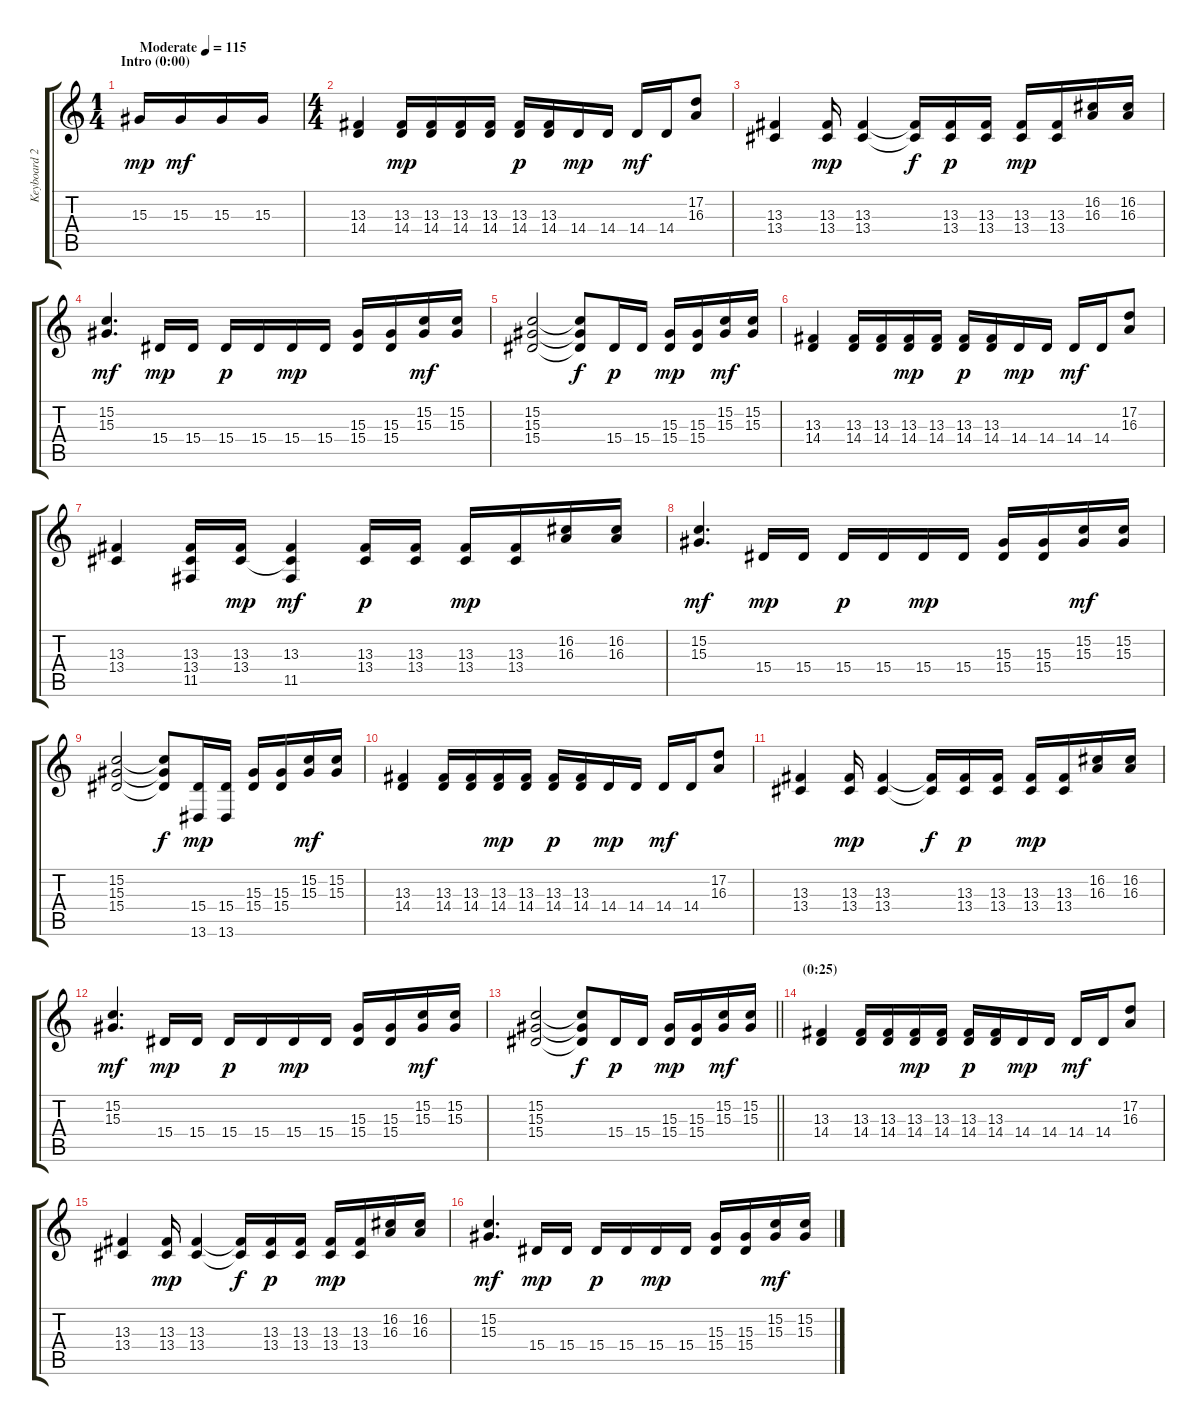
\track ("Keyboard 2" "Keyboard 2") {instrument percussiveorgan}
\staff {score tabs}
\tuning (D4 A3 F3 C3 G2 D2) {hide}
\ts (1 4)
\section ("" "Intro (0:00)")
\tempo (115 "Moderate")
\clef g2
\ks c
15.3.16{dy mp instrument percussiveorgan} 15.3.16{dy mf} 15.3.16 15.3.16 |
\ts (4 4)
(13.3 14.4).4 (13.3 14.4).16{dy mp} (13.3 14.4).16 (13.3 14.4).16 (13.3 14.4).16 (13.3 14.4).16{dy p} (13.3 14.4).16 14.4.16{dy mp} 14.4.16 14.4.16{dy mf} 14.4.16 (17.2 16.3).8 |
(13.3 13.4).4 (13.3 13.4).16{dy mp} (13.3 13.4).4 (13.3{t} 13.4{t}).16{dy f} (13.3 13.4).16{dy p} (13.3 13.4).16 (13.3 13.4).16{dy mp} (13.3 13.4).16 (16.2 16.3).16 (16.2 16.3).16 |
(15.2 15.3).4{d dy mf} 15.4.16{dy mp} 15.4.16 15.4.16{dy p} 15.4.16 15.4.16{dy mp} 15.4.16 (15.3 15.4).16 (15.3 15.4).16 (15.2 15.3).16{dy mf} (15.2 15.3).16 |
(15.2 15.3 15.4).2 (15.2{t} 15.3{t} 15.4{t}).8{dy f} 15.4.16{dy p} 15.4.16 (15.3 15.4).16{dy mp} (15.3 15.4).16 (15.2 15.3).16{dy mf} (15.2 15.3).16 |
(13.3 14.4).4{volume 5} (13.3 14.4).16 (13.3 14.4).16 (13.3 14.4).16{dy mp} (13.3 14.4).16 (13.3 14.4).16{dy p} (13.3 14.4).16 14.4.16{dy mp} 14.4.16 14.4.16{dy mf} 14.4.16 (17.2 16.3).8 |
(13.3 13.4).4 (13.3 13.4 11.5).16 (13.3 13.4).16{dy mp} (13.3 13.4{t} 11.5).4{dy mf} (13.3 13.4).16{dy p} (13.3 13.4).16 (13.3 13.4).16{dy mp} (13.3 13.4).16 (16.2 16.3).16 (16.2 16.3).16 |
(15.2 15.3).4{d dy mf} 15.4.16{dy mp} 15.4.16 15.4.16{dy p} 15.4.16 15.4.16{dy mp} 15.4.16 (15.3 15.4).16 (15.3 15.4).16 (15.2 15.3).16{dy mf} (15.2 15.3).16 |
(15.2 15.3 15.4).2 (15.2{t} 15.3{t} 15.4{t}).8{dy f} (15.4 13.6).16{dy mp} (15.4 13.6).16 (15.3 15.4).16 (15.3 15.4).16 (15.2 15.3).16{dy mf} (15.2 15.3).16 |
(13.3 14.4).4{volume 8} (13.3 14.4).16 (13.3 14.4).16 (13.3 14.4).16{dy mp} (13.3 14.4).16 (13.3 14.4).16{dy p} (13.3 14.4).16 14.4.16{dy mp} 14.4.16 14.4.16{dy mf} 14.4.16 (17.2 16.3).8 |
(13.3 13.4).4 (13.3 13.4).16{dy mp} (13.3 13.4).4 (13.3{t} 13.4{t}).16{dy f} (13.3 13.4).16{dy p} (13.3 13.4).16 (13.3 13.4).16{dy mp} (13.3 13.4).16 (16.2 16.3).16 (16.2 16.3).16 |
(15.2 15.3).4{d dy mf} 15.4.16{dy mp} 15.4.16 15.4.16{dy p} 15.4.16 15.4.16{dy mp} 15.4.16 (15.3 15.4).16 (15.3 15.4).16 (15.2 15.3).16{dy mf} (15.2 15.3).16 |
\barLineRight lightlight
(15.2 15.3 15.4).2 (15.2{t} 15.3{t} 15.4{t}).8{dy f} 15.4.16{dy p} 15.4.16 (15.3 15.4).16{dy mp} (15.3 15.4).16 (15.2 15.3).16{dy mf} (15.2 15.3).16 |
\section ("" "(0:25)")
(13.3 14.4).4 (13.3 14.4).16 (13.3 14.4).16 (13.3 14.4).16{dy mp} (13.3 14.4).16 (13.3 14.4).16{dy p} (13.3 14.4).16 14.4.16{dy mp} 14.4.16 14.4.16{dy mf} 14.4.16 (17.2 16.3).8 |
(13.3 13.4).4 (13.3 13.4).16{dy mp} (13.3 13.4).4 (13.3{t} 13.4{t}).16{dy f} (13.3 13.4).16{dy p} (13.3 13.4).16 (13.3 13.4).16{dy mp} (13.3 13.4).16 (16.2 16.3).16 (16.2 16.3).16 |
(15.2 15.3).4{d dy mf} 15.4.16{dy mp} 15.4.16 15.4.16{dy p} 15.4.16 15.4.16{dy mp} 15.4.16 (15.3 15.4).16 (15.3 15.4).16 (15.2 15.3).16{dy mf} (15.2 15.3).16
